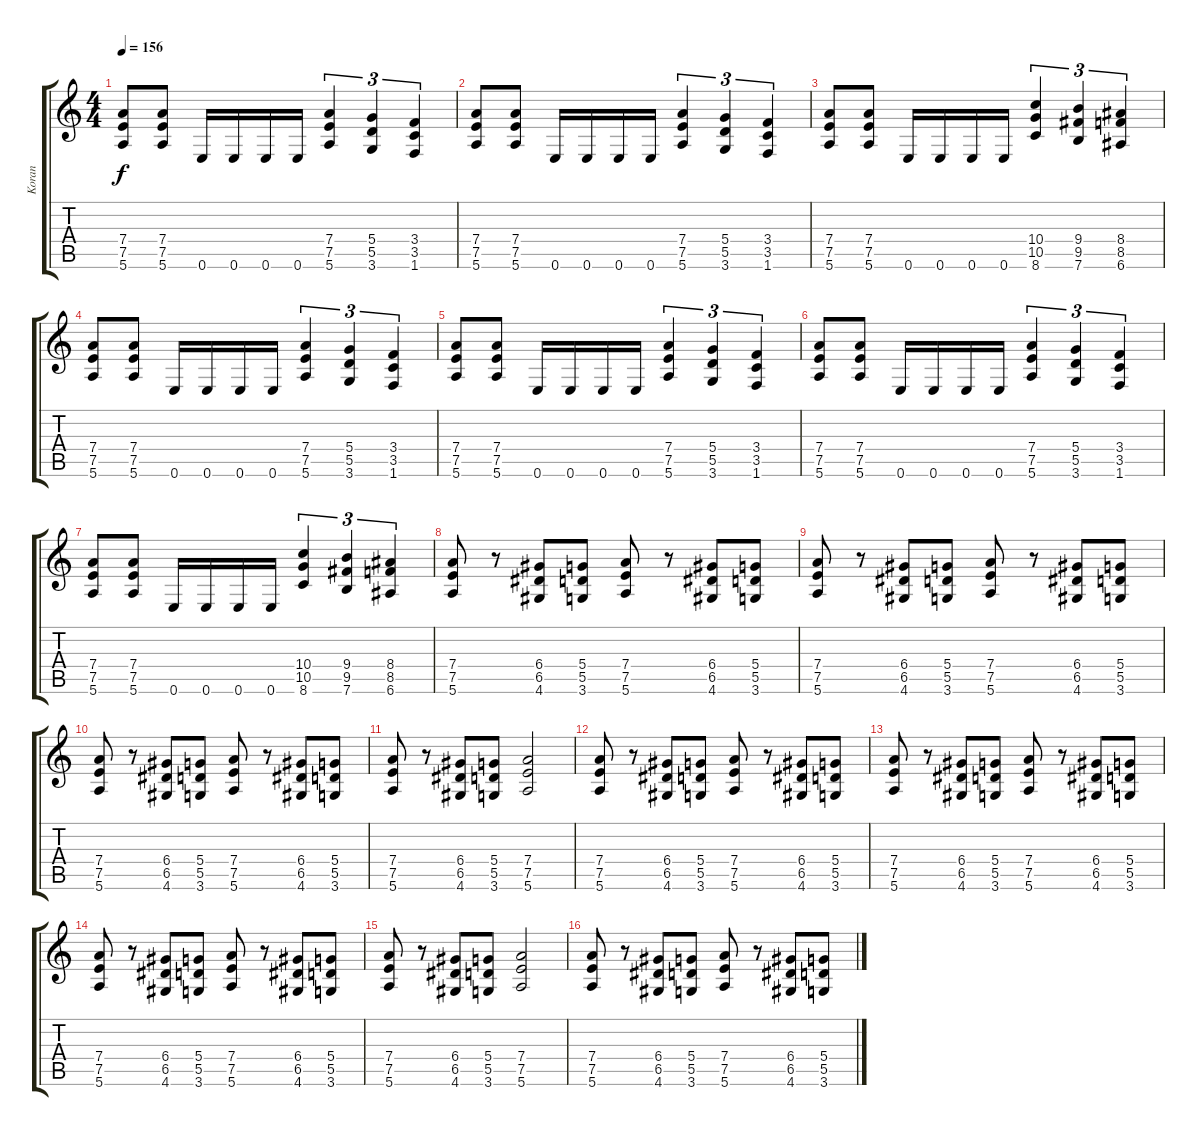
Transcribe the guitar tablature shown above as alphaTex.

\track ("Koran" "Koran") {instrument distortionguitar}
\staff {score tabs}
\tuning (E4 B3 G3 D3 A2 E2) {hide}
\ts (4 4)
\tempo 156
\clef g2
\ks c
(7.4 7.5 5.6).8{dy f} (7.4 7.5 5.6).8 0.6.16 0.6.16 0.6.16 0.6.16 (7.4 7.5 5.6).4{tu (3 2)} (5.4 5.5 3.6).4{tu (3 2)} (3.4 3.5 1.6).4{tu (3 2)} |
(7.4 7.5 5.6).8 (7.4 7.5 5.6).8 0.6.16 0.6.16 0.6.16 0.6.16 (7.4 7.5 5.6).4{tu (3 2)} (5.4 5.5 3.6).4{tu (3 2)} (3.4 3.5 1.6).4{tu (3 2)} |
(7.4 7.5 5.6).8 (7.4 7.5 5.6).8 0.6.16 0.6.16 0.6.16 0.6.16 (10.4 10.5 8.6).4{tu (3 2)} (9.4 9.5 7.6).4{tu (3 2)} (8.4 8.5 6.6).4{tu (3 2)} |
(7.4 7.5 5.6).8 (7.4 7.5 5.6).8 0.6.16 0.6.16 0.6.16 0.6.16 (7.4 7.5 5.6).4{tu (3 2)} (5.4 5.5 3.6).4{tu (3 2)} (3.4 3.5 1.6).4{tu (3 2)} |
(7.4 7.5 5.6).8 (7.4 7.5 5.6).8 0.6.16 0.6.16 0.6.16 0.6.16 (7.4 7.5 5.6).4{tu (3 2)} (5.4 5.5 3.6).4{tu (3 2)} (3.4 3.5 1.6).4{tu (3 2)} |
(7.4 7.5 5.6).8 (7.4 7.5 5.6).8 0.6.16 0.6.16 0.6.16 0.6.16 (7.4 7.5 5.6).4{tu (3 2)} (5.4 5.5 3.6).4{tu (3 2)} (3.4 3.5 1.6).4{tu (3 2)} |
(7.4 7.5 5.6).8 (7.4 7.5 5.6).8 0.6.16 0.6.16 0.6.16 0.6.16 (10.4 10.5 8.6).4{tu (3 2)} (9.4 9.5 7.6).4{tu (3 2)} (8.4 8.5 6.6).4{tu (3 2)} |
(7.4 7.5 5.6).8 r.8 (6.4 6.5 4.6).8 (5.4 5.5 3.6).8 (7.4 7.5 5.6).8 r.8 (6.4 6.5 4.6).8 (5.4 5.5 3.6).8 |
(7.4 7.5 5.6).8 r.8 (6.4 6.5 4.6).8 (5.4 5.5 3.6).8 (7.4 7.5 5.6).8 r.8 (6.4 6.5 4.6).8 (5.4 5.5 3.6).8 |
(7.4 7.5 5.6).8 r.8 (6.4 6.5 4.6).8 (5.4 5.5 3.6).8 (7.4 7.5 5.6).8 r.8 (6.4 6.5 4.6).8 (5.4 5.5 3.6).8 |
(7.4 7.5 5.6).8 r.8 (6.4 6.5 4.6).8 (5.4 5.5 3.6).8 (7.4 7.5 5.6).2 |
(7.4 7.5 5.6).8 r.8 (6.4 6.5 4.6).8 (5.4 5.5 3.6).8 (7.4 7.5 5.6).8 r.8 (6.4 6.5 4.6).8 (5.4 5.5 3.6).8 |
(7.4 7.5 5.6).8 r.8 (6.4 6.5 4.6).8 (5.4 5.5 3.6).8 (7.4 7.5 5.6).8 r.8 (6.4 6.5 4.6).8 (5.4 5.5 3.6).8 |
(7.4 7.5 5.6).8 r.8 (6.4 6.5 4.6).8 (5.4 5.5 3.6).8 (7.4 7.5 5.6).8 r.8 (6.4 6.5 4.6).8 (5.4 5.5 3.6).8 |
(7.4 7.5 5.6).8 r.8 (6.4 6.5 4.6).8 (5.4 5.5 3.6).8 (7.4 7.5 5.6).2 |
(7.4 7.5 5.6).8 r.8 (6.4 6.5 4.6).8 (5.4 5.5 3.6).8 (7.4 7.5 5.6).8 r.8 (6.4 6.5 4.6).8 (5.4 5.5 3.6).8
